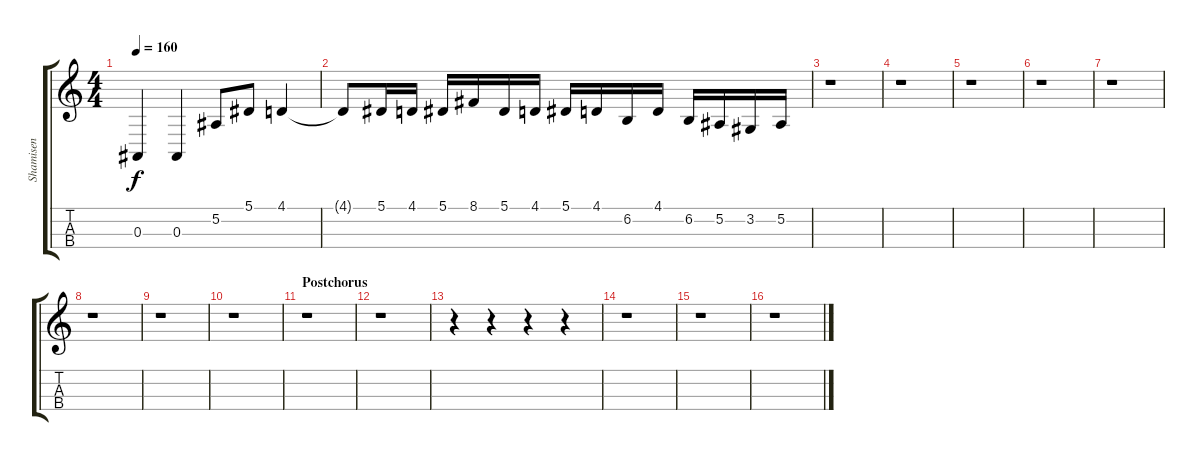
\track ("Shamisen" "Shamisen") {instrument shamisen}
\staff {score tabs}
\tuning (Bb3 F3 Bb2 Bb2) {hide}
\ts (4 4)
\tempo 160
\clef g2
\ks c
0.3.4{dy f} 0.3.4 5.2.8 5.1.8 4.1.4 |
4.1{t}.8 5.1.16 4.1.16 5.1.16 8.1.16 5.1.16 4.1.16 5.1.16 4.1.16 6.2.16 4.1.16 6.2.16 5.2.16 3.2.16 5.2.16 |
r.1 |
r.1 |
r.1 |
r.1 |
r.1 |
r.1 |
r.1 |
r.1 |
\section ("" "Postchorus")
r.1 |
r.1 |
r.4 r.4 r.4 r.4 |
r.1 |
r.1 |
r.1
